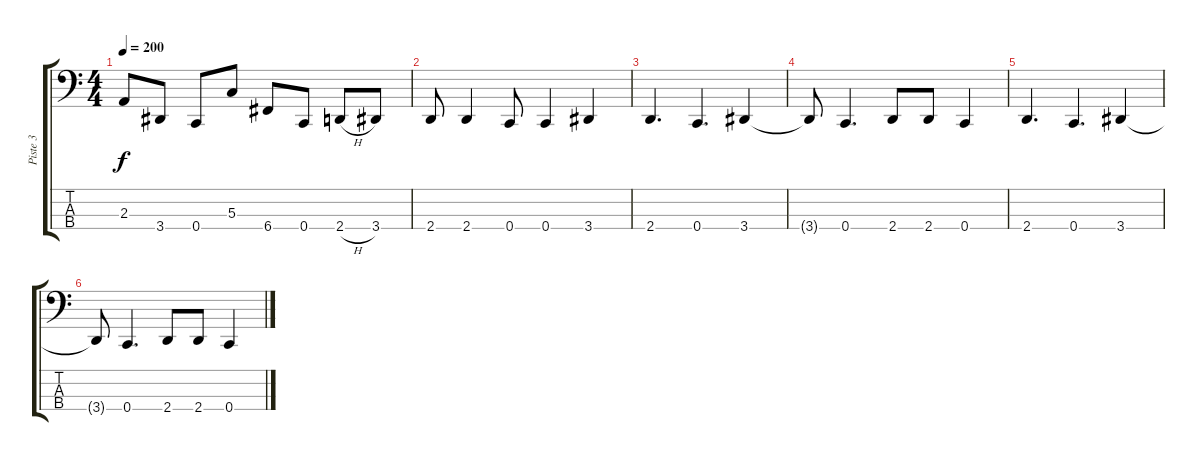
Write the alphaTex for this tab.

\track ("Piste 3" "Piste 3") {instrument electricbasspick}
\staff {score tabs}
\tuning (F2 C2 G1 C1) {hide}
\ts (4 4)
\tempo 200
\clef f4
\ks c
2.3.8{dy f} 3.4.8 0.4.8 5.3.8 6.4.8 0.4.8 2.4{h}.8 3.4.8 |
2.4.8 2.4.4 0.4.8 0.4.4 3.4.4 |
2.4.4{d} 0.4.4{d} 3.4.4 |
3.4{t}.8 0.4.4{d} 2.4.8 2.4.8 0.4.4 |
2.4.4{d} 0.4.4{d} 3.4.4 |
3.4{t}.8 0.4.4{d} 2.4.8 2.4.8 0.4.4
